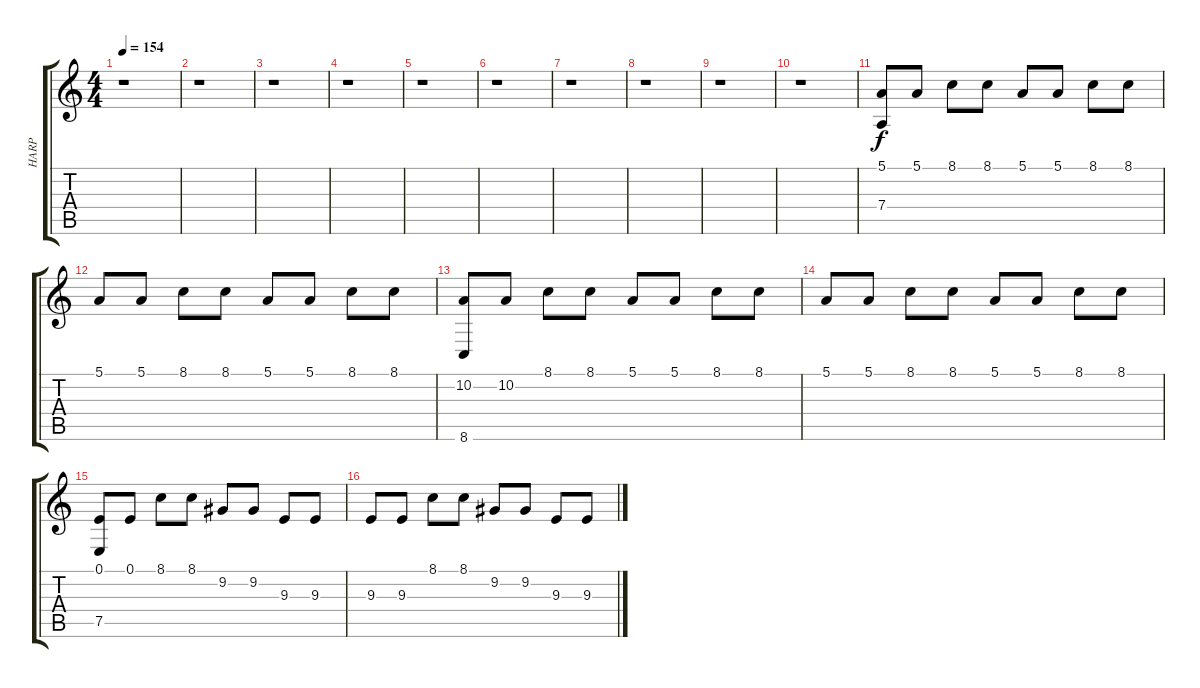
\track ("HARP" "HARP") {instrument harpsichord}
\staff {score tabs}
\tuning (E4 B3 G3 D3 A2 E2) {hide}
\ts (4 4)
\tempo 154
\clef g2
\ks c
r.1{dy f} |
r.1 |
r.1 |
r.1 |
r.1 |
r.1 |
r.1 |
r.1 |
r.1 |
r.1 |
(5.1 7.4).8 5.1.8 8.1.8 8.1.8 5.1.8 5.1.8 8.1.8 8.1.8 |
5.1.8 5.1.8 8.1.8 8.1.8 5.1.8 5.1.8 8.1.8 8.1.8 |
(10.2 8.6).8 10.2.8 8.1.8 8.1.8 5.1.8 5.1.8 8.1.8 8.1.8 |
5.1.8 5.1.8 8.1.8 8.1.8 5.1.8 5.1.8 8.1.8 8.1.8 |
(0.1 7.5).8 0.1.8 8.1.8 8.1.8 9.2.8 9.2.8 9.3.8 9.3.8 |
9.3.8 9.3.8 8.1.8 8.1.8 9.2.8 9.2.8 9.3.8 9.3.8
